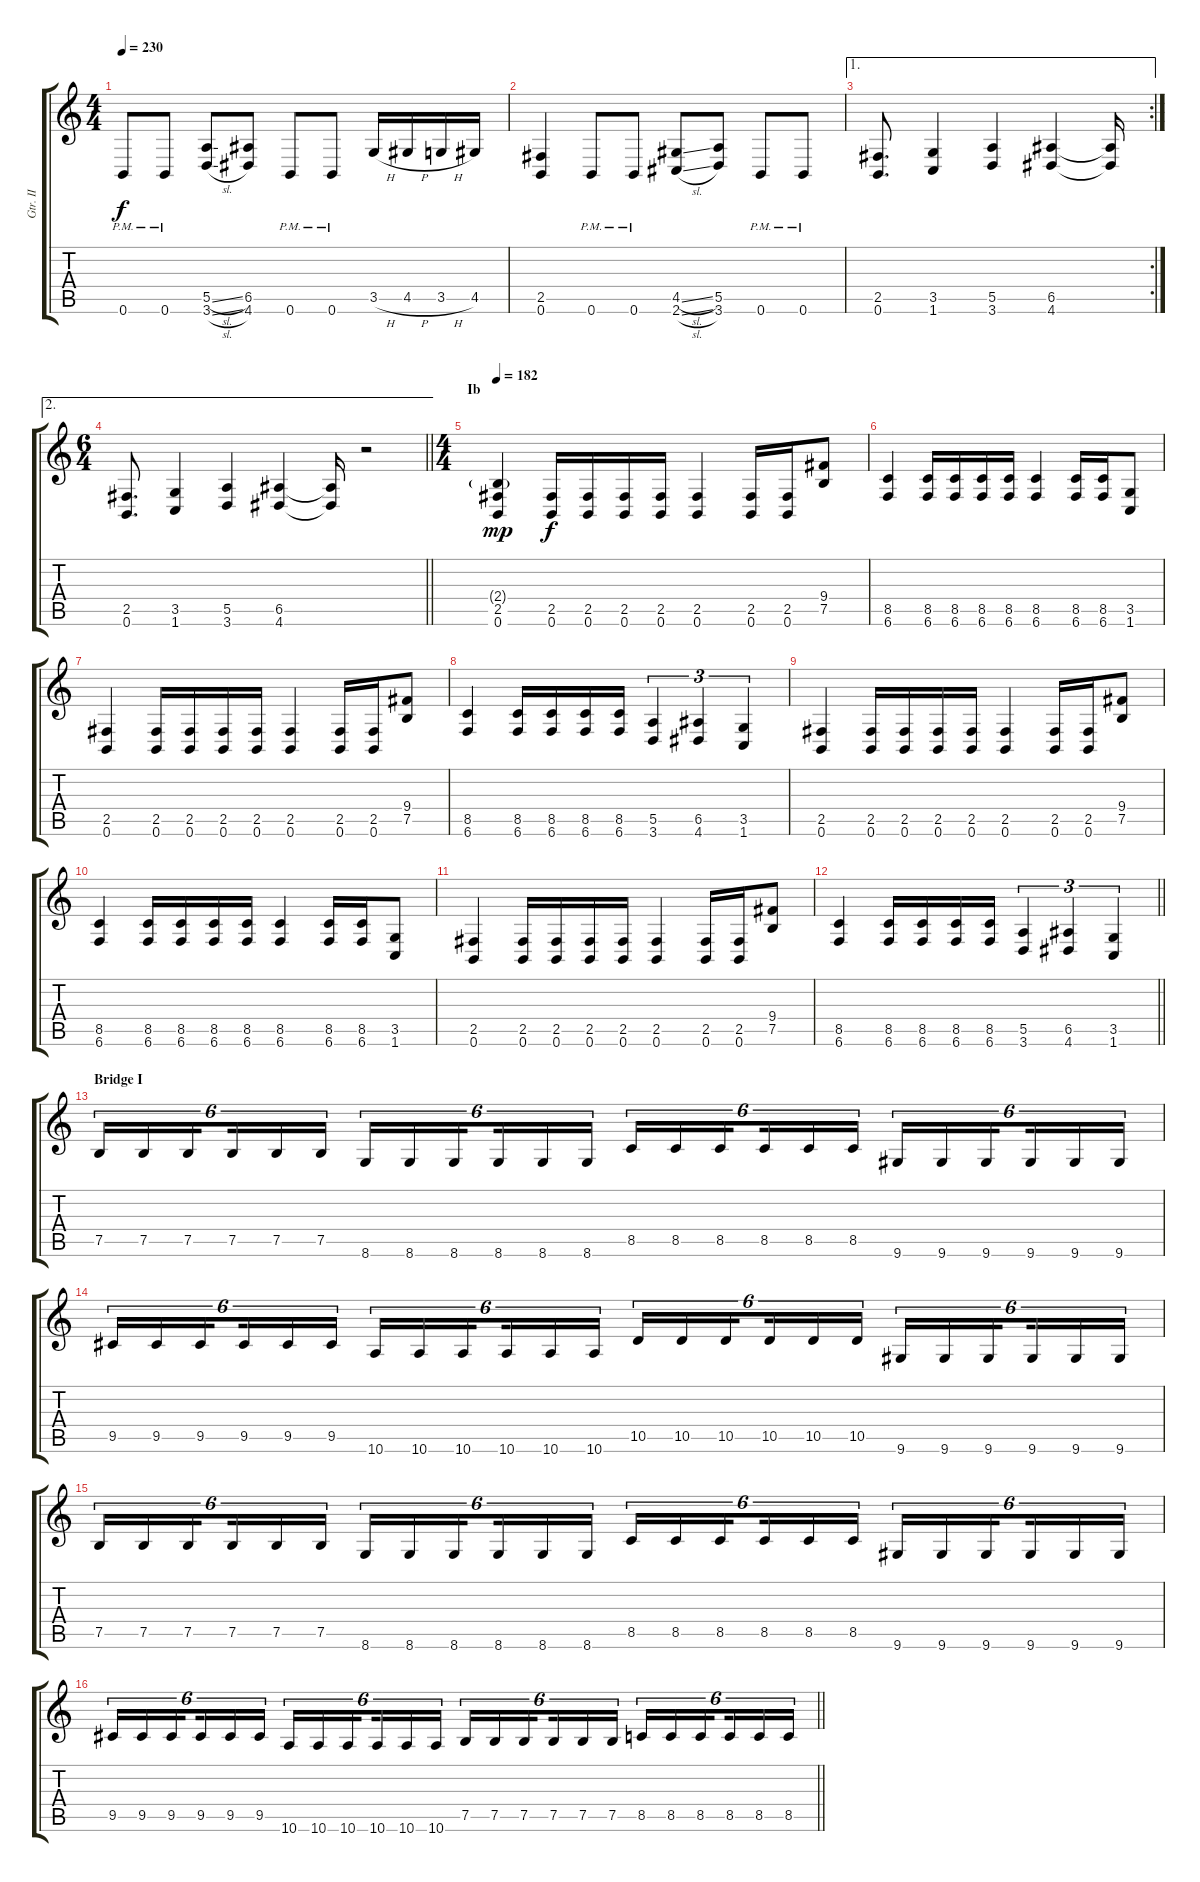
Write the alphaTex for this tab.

\track ("Gtr. II" "Gtr. II") {instrument overdrivenguitar}
\staff {score tabs}
\tuning (B3 Gb3 D3 A2 E2 B1) {hide}
\ts (4 4)
\tempo 230
\clef g2
\ks c
0.6{pm}.8{dy f} 0.6{pm}.8 (5.5{sl} 3.6{sl}).8 (6.5 4.6).8 0.6{pm}.8 0.6{pm}.8 3.5{h}.16 4.5{h}.16 3.5{h}.16 4.5.16 |
(2.5 0.6).4 0.6{pm}.8 0.6{pm}.8 (4.5{sl} 2.6{sl}).8 (5.5 3.6).8 0.6{pm}.8 0.6{pm}.8 |
\ae 1
\rc 2
(2.5 0.6).8{d} (3.5 1.6).4 (5.5 3.6).4 (6.5 4.6).4 (6.5{t} 4.6{t}).16 |
\ae 2
\ts (6 4)
\barLineRight lightlight
(2.5 0.6).8{d} (3.5 1.6).4 (5.5 3.6).4 (6.5 4.6).4 (6.5{t} 4.6{t}).16 r.2 |
\ts (4 4)
\section ("" "Ib")
\tempo 182
(2.4{g} 2.5 0.6).4{dy mp} (2.5 0.6).16{dy f} (2.5 0.6).16 (2.5 0.6).16 (2.5 0.6).16 (2.5 0.6).4 (2.5 0.6).16 (2.5 0.6).16 (9.4 7.5).8 |
(8.5 6.6).4 (8.5 6.6).16 (8.5 6.6).16 (8.5 6.6).16 (8.5 6.6).16 (8.5 6.6).4 (8.5 6.6).16 (8.5 6.6).16 (3.5 1.6).8 |
(2.5 0.6).4 (2.5 0.6).16 (2.5 0.6).16 (2.5 0.6).16 (2.5 0.6).16 (2.5 0.6).4 (2.5 0.6).16 (2.5 0.6).16 (9.4 7.5).8 |
(8.5 6.6).4 (8.5 6.6).16 (8.5 6.6).16 (8.5 6.6).16 (8.5 6.6).16 (5.5 3.6).4{tu (3 2)} (6.5 4.6).4{tu (3 2)} (3.5 1.6).4{tu (3 2)} |
(2.5 0.6).4 (2.5 0.6).16 (2.5 0.6).16 (2.5 0.6).16 (2.5 0.6).16 (2.5 0.6).4 (2.5 0.6).16 (2.5 0.6).16 (9.4 7.5).8 |
(8.5 6.6).4 (8.5 6.6).16 (8.5 6.6).16 (8.5 6.6).16 (8.5 6.6).16 (8.5 6.6).4 (8.5 6.6).16 (8.5 6.6).16 (3.5 1.6).8 |
(2.5 0.6).4 (2.5 0.6).16 (2.5 0.6).16 (2.5 0.6).16 (2.5 0.6).16 (2.5 0.6).4 (2.5 0.6).16 (2.5 0.6).16 (9.4 7.5).8 |
\barLineRight lightlight
(8.5 6.6).4 (8.5 6.6).16 (8.5 6.6).16 (8.5 6.6).16 (8.5 6.6).16 (5.5 3.6).4{tu (3 2)} (6.5 4.6).4{tu (3 2)} (3.5 1.6).4{tu (3 2)} |
\section ("" "Bridge I")
7.5.16{tu (6 4)} 7.5.16{tu (6 4)} 7.5.16{tu (6 4) beam splitsecondary} 7.5.16{tu (6 4)} 7.5.16{tu (6 4)} 7.5.16{tu (6 4)} 8.6.16{tu (6 4)} 8.6.16{tu (6 4)} 8.6.16{tu (6 4) beam splitsecondary} 8.6.16{tu (6 4)} 8.6.16{tu (6 4)} 8.6.16{tu (6 4)} 8.5.16{tu (6 4)} 8.5.16{tu (6 4)} 8.5.16{tu (6 4) beam splitsecondary} 8.5.16{tu (6 4)} 8.5.16{tu (6 4)} 8.5.16{tu (6 4)} 9.6.16{tu (6 4)} 9.6.16{tu (6 4)} 9.6.16{tu (6 4) beam splitsecondary} 9.6.16{tu (6 4)} 9.6.16{tu (6 4)} 9.6.16{tu (6 4)} |
9.5.16{tu (6 4)} 9.5.16{tu (6 4)} 9.5.16{tu (6 4) beam splitsecondary} 9.5.16{tu (6 4)} 9.5.16{tu (6 4)} 9.5.16{tu (6 4)} 10.6.16{tu (6 4)} 10.6.16{tu (6 4)} 10.6.16{tu (6 4) beam splitsecondary} 10.6.16{tu (6 4)} 10.6.16{tu (6 4)} 10.6.16{tu (6 4)} 10.5.16{tu (6 4)} 10.5.16{tu (6 4)} 10.5.16{tu (6 4) beam splitsecondary} 10.5.16{tu (6 4)} 10.5.16{tu (6 4)} 10.5.16{tu (6 4)} 9.6.16{tu (6 4)} 9.6.16{tu (6 4)} 9.6.16{tu (6 4) beam splitsecondary} 9.6.16{tu (6 4)} 9.6.16{tu (6 4)} 9.6.16{tu (6 4)} |
7.5.16{tu (6 4)} 7.5.16{tu (6 4)} 7.5.16{tu (6 4) beam splitsecondary} 7.5.16{tu (6 4)} 7.5.16{tu (6 4)} 7.5.16{tu (6 4)} 8.6.16{tu (6 4)} 8.6.16{tu (6 4)} 8.6.16{tu (6 4) beam splitsecondary} 8.6.16{tu (6 4)} 8.6.16{tu (6 4)} 8.6.16{tu (6 4)} 8.5.16{tu (6 4)} 8.5.16{tu (6 4)} 8.5.16{tu (6 4) beam splitsecondary} 8.5.16{tu (6 4)} 8.5.16{tu (6 4)} 8.5.16{tu (6 4)} 9.6.16{tu (6 4)} 9.6.16{tu (6 4)} 9.6.16{tu (6 4) beam splitsecondary} 9.6.16{tu (6 4)} 9.6.16{tu (6 4)} 9.6.16{tu (6 4)} |
\barLineRight lightlight
9.5.16{tu (6 4)} 9.5.16{tu (6 4)} 9.5.16{tu (6 4) beam splitsecondary} 9.5.16{tu (6 4)} 9.5.16{tu (6 4)} 9.5.16{tu (6 4)} 10.6.16{tu (6 4)} 10.6.16{tu (6 4)} 10.6.16{tu (6 4) beam splitsecondary} 10.6.16{tu (6 4)} 10.6.16{tu (6 4)} 10.6.16{tu (6 4)} 7.5.16{tu (6 4)} 7.5.16{tu (6 4)} 7.5.16{tu (6 4) beam splitsecondary} 7.5.16{tu (6 4)} 7.5.16{tu (6 4)} 7.5.16{tu (6 4)} 8.5.16{tu (6 4)} 8.5.16{tu (6 4)} 8.5.16{tu (6 4) beam splitsecondary} 8.5.16{tu (6 4)} 8.5.16{tu (6 4)} 8.5.16{tu (6 4)}
